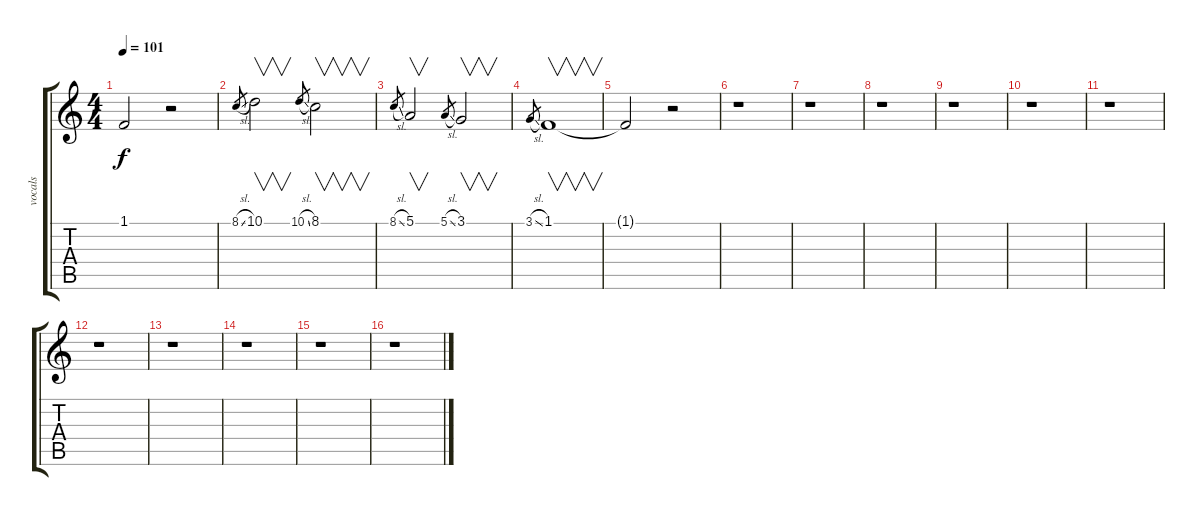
\track ("vocals" "vocals") {instrument choiraahs}
\staff {score tabs}
\tuning (E4 B3 G3 D3 A2 E2) {hide}
\ts (4 4)
\tempo 101
\clef g2
\ks c
1.1{t}.2{dy f} r.2 |
8.1{sl}.8{gr} 10.1.2{v} 10.1{sl}.8{gr} 8.1.2{v} |
8.1{sl}.8{gr} 5.1.2{v} 5.1{sl}.8{gr} 3.1.2{v} |
3.1{sl}.8{gr} 1.1.1{v} |
1.1{t}.2 r.2 |
r.1 |
r.1 |
r.1 |
r.1 |
r.1 |
r.1 |
r.1 |
r.1 |
r.1 |
r.1 |
r.1
